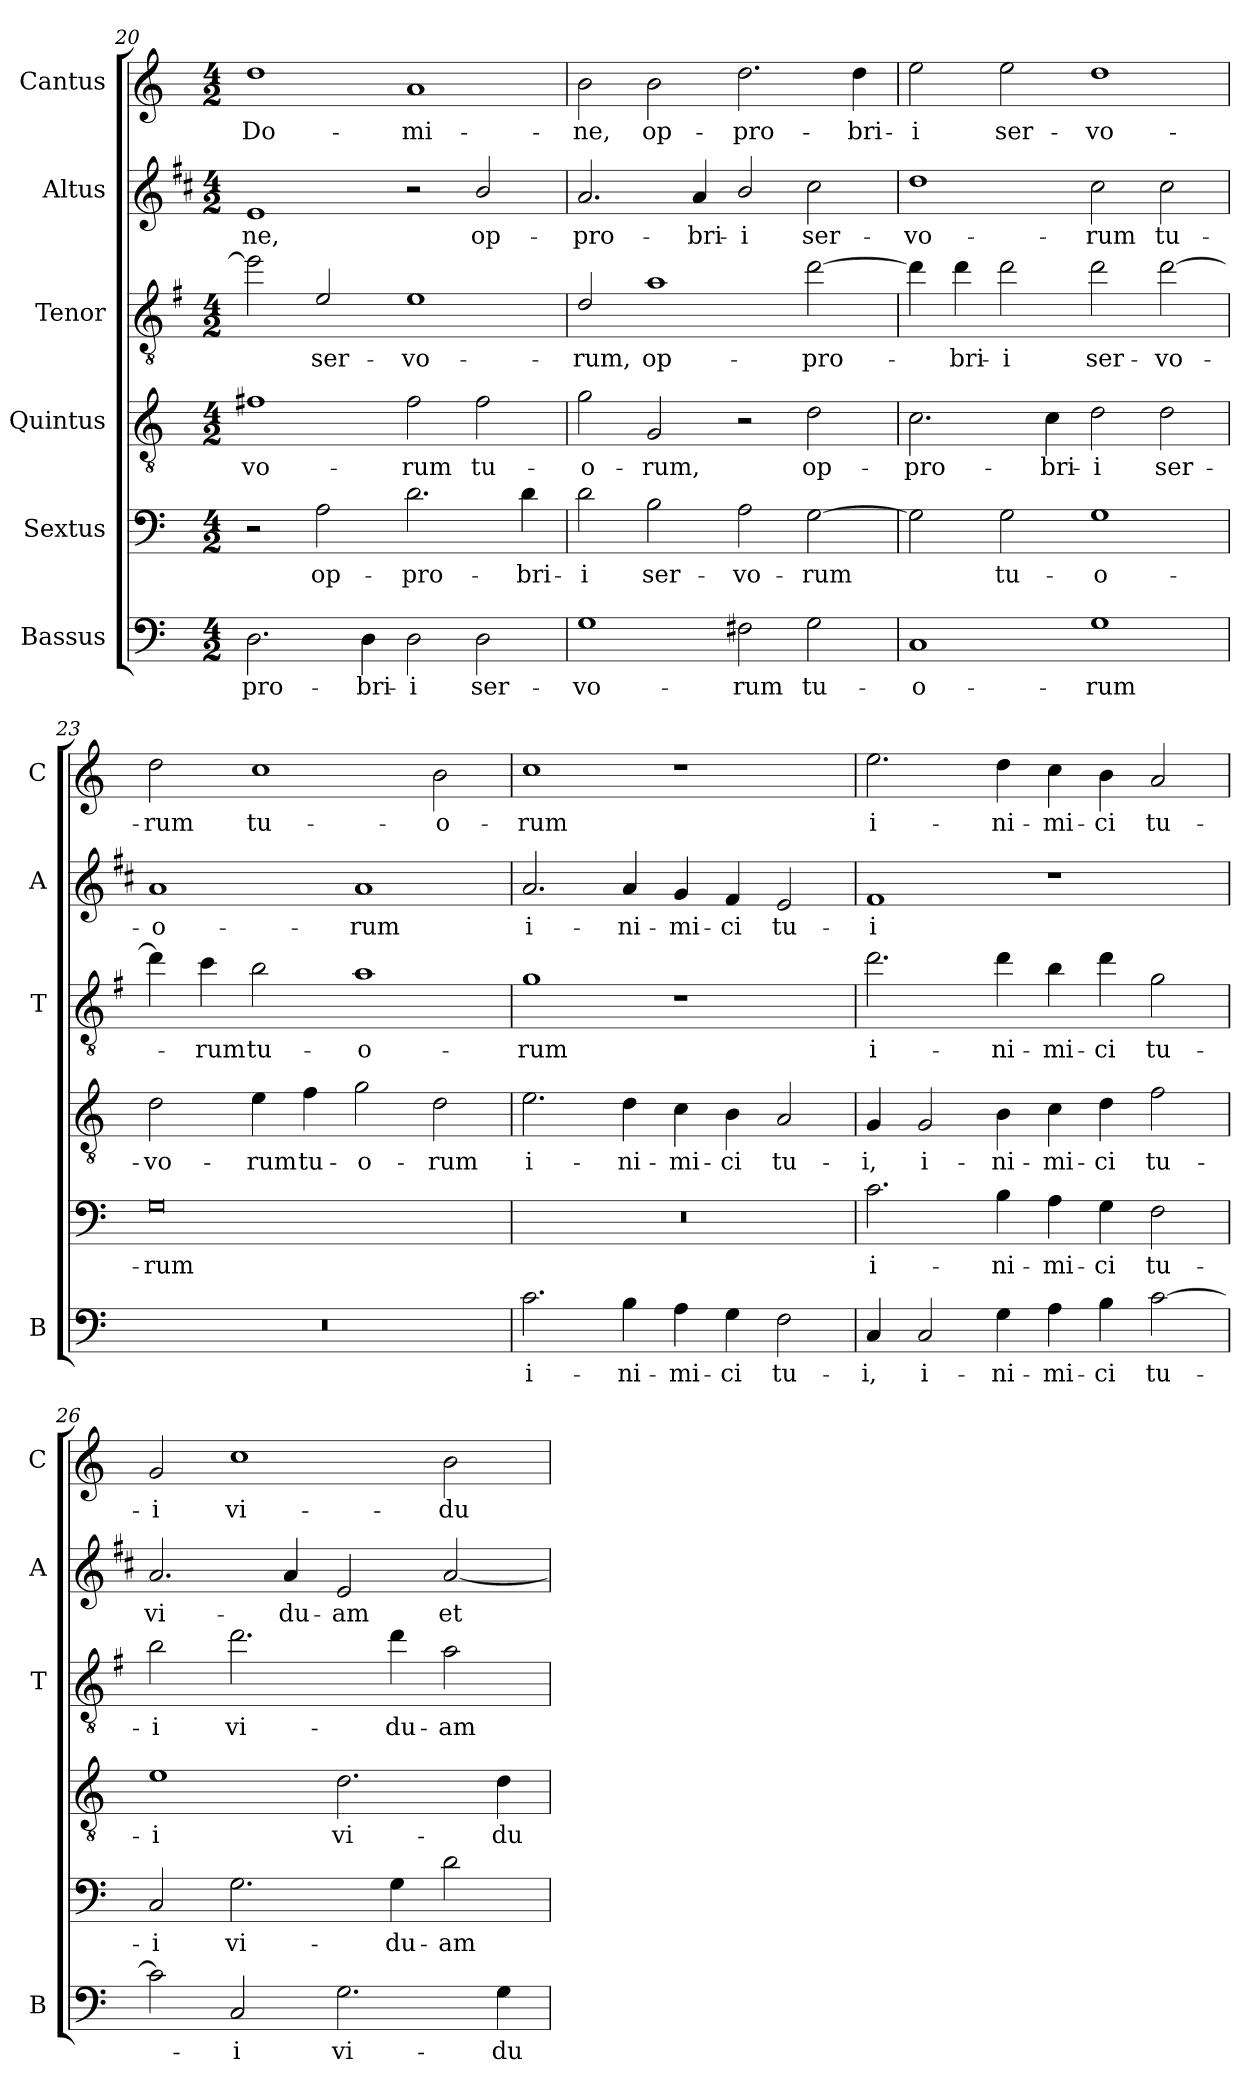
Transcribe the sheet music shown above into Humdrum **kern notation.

**kern	**text	**kern	**text	**kern	**text	**kern	**text	**kern	**text	**kern	**text
*part6	*part6	*part5	*part5	*part4	*part4	*part3	*part3	*part2	*part2	*part1	*part1
*staff6	*staff6	*staff5	*staff5	*staff4	*staff4	*staff3	*staff3	*staff2	*staff2	*staff1	*staff1
*I"Bassus	*	*I"Sextus	*	*I"Quintus	*	*I"Tenor	*	*I"Altus	*	*I"Cantus	*
*I'B	*	*	*	*	*	*I'T	*	*I'A	*	*I'C	*
*clefF4	*	*clefF4	*	*clefGv2	*	*clefGv2	*	*clefG2	*	*clefG2	*
*	*	*	*	*	*	*ITrd4c7	*	*ITrd1c2	*	*	*
*k[]	*	*k[]	*	*k[]	*	*k[]	*	*k[]	*	*k[]	*
*C:	*	*C:	*	*C:	*	*C:	*	*C:	*	*C:	*
*M4/2	*	*M4/2	*	*M4/2	*	*M4/2	*	*M4/2	*	*M4/2	*
=20	=20	=20	=20	=20	=20	=20	=20	=20	=20	=20	=20
!	!LO:LY:b	!	!	!	!LO:LY:b	!	!	!	!LO:LY:b	!	!LO:LY:b
2.D\	-pro-	2r	.	1f#X	-vo-	2a\]	.	1d	-ne,	1dd	Do-
!	!	!	!LO:LY:b	!	!	!	!LO:LY:b	!	!	!	!
.	.	2A\	op-	.	.	2A/	ser-	.	.	.	.
!	!LO:LY:b	!	!	!	!	!	!	!	!	!	!
4D\	-bri-	.	.	.	.	.	.	.	.	.	.
!	!LO:LY:b	!	!LO:LY:b	!	!LO:LY:b	!	!LO:LY:b	!	!	!	!LO:LY:b
2D\	-i	2.d\	-pro-	2f#\	-rum	1A	-vo-	2r	.	1a	-mi-
!	!LO:LY:b	!	!	!	!LO:LY:b	!	!	!	!LO:LY:b	!	!
2D\	ser-	.	.	2f#\	tu-	.	.	2a/	op-	.	.
!	!	!	!LO:LY:b	!	!	!	!	!	!	!	!
.	.	4d\	-bri-	.	.	.	.	.	.	.	.
=21	=21	=21	=21	=21	=21	=21	=21	=21	=21	=21	=21
!	!LO:LY:b	!	!LO:LY:b	!	!LO:LY:b	!	!LO:LY:b	!	!LO:LY:b	!	!LO:LY:b
1G	-vo-	2d\	-i	2g\	-o-	2G/	-rum,	2.g/	-pro-	2b\	-ne,
!	!	!	!LO:LY:b	!	!LO:LY:b	!	!LO:LY:b	!	!	!	!LO:LY:b
.	.	2B\	ser-	2G/	-rum,	1d	op-	.	.	2b\	op-
!	!	!	!	!	!	!	!	!	!LO:LY:b	!	!
.	.	.	.	.	.	.	.	4g/	-bri-	.	.
!	!LO:LY:b	!	!LO:LY:b	!	!	!	!	!	!LO:LY:b	!	!LO:LY:b
2F#X\	-rum	2A\	-vo-	2r	.	.	.	2a/	-i	2.dd\	-pro-
!	!LO:LY:b	!	!LO:LY:b	!	!LO:LY:b	!	!LO:LY:b	!	!LO:LY:b	!	!
2G\	tu-	[2G\	-rum	2d\	op-	[2g\	-pro-	2b\	ser-	.	.
!	!	!	!	!	!	!	!	!	!	!	!LO:LY:b
.	.	.	.	.	.	.	.	.	.	4dd\	-bri-
=22	=22	=22	=22	=22	=22	=22	=22	=22	=22	=22	=22
!	!LO:LY:b	!	!	!	!LO:LY:b	!	!	!	!LO:LY:b	!	!LO:LY:b
1C	-o-	2G\]	.	2.c\	-pro-	4g\]	.	1cc	-vo-	2ee\	-i
!	!	!	!	!	!	!	!LO:LY:b	!	!	!	!
.	.	.	.	.	.	4g\	-bri-	.	.	.	.
!	!	!	!LO:LY:b	!	!	!	!LO:LY:b	!	!	!	!LO:LY:b
.	.	2G\	tu-	.	.	2g\	-i	.	.	2ee\	ser-
!	!	!	!	!	!LO:LY:b	!	!	!	!	!	!
.	.	.	.	4c\	-bri-	.	.	.	.	.	.
!	!LO:LY:b	!	!LO:LY:b	!	!LO:LY:b	!	!LO:LY:b	!	!LO:LY:b	!	!LO:LY:b
1G	-rum	1G	-o-	2d\	-i	2g\	ser-	2b\	-rum	1dd	-vo-
!	!	!	!	!	!LO:LY:b	!	!LO:LY:b	!	!LO:LY:b	!	!
.	.	.	.	2d\	ser-	[2g\	-vo-	2b\	tu-	.	.
=23	=23	=23	=23	=23	=23	=23	=23	=23	=23	=23	=23
!	!	!	!LO:LY:b	!	!LO:LY:b	!	!	!	!LO:LY:b	!	!LO:LY:b
0r	.	0G	-rum	2d\	-vo-	4g\]	.	1g	-o-	2dd\	-rum
!	!	!	!	!	!	!	!LO:LY:b	!	!	!	!
.	.	.	.	.	.	4f\	-rum	.	.	.	.
!	!	!	!	!	!LO:LY:b	!	!LO:LY:b	!	!	!	!LO:LY:b
.	.	.	.	4e\	-rum	2e\	tu-	.	.	1cc	tu-
!	!	!	!	!	!LO:LY:b	!	!	!	!	!	!
.	.	.	.	4f\	tu-	.	.	.	.	.	.
!	!	!	!	!	!LO:LY:b	!	!LO:LY:b	!	!LO:LY:b	!	!
.	.	.	.	2g\	-o-	1d	-o-	1g	-rum	.	.
!	!	!	!	!	!LO:LY:b	!	!	!	!	!	!LO:LY:b
.	.	.	.	2d\	-rum	.	.	.	.	2b\	-o-
!!LO:LB:g=z
=24	=24	=24	=24	=24	=24	=24	=24	=24	=24	=24	=24
!	!LO:LY:b	!	!	!	!LO:LY:b	!	!LO:LY:b	!	!LO:LY:b	!	!LO:LY:b
2.c\	i-	0r	.	2.e\	i-	1c	-rum	2.g/	i-	1cc	-rum
!	!LO:LY:b	!	!	!	!LO:LY:b	!	!	!	!LO:LY:b	!	!
4B\	-ni-	.	.	4d\	-ni-	.	.	4g/	-ni-	.	.
!	!LO:LY:b	!	!	!	!LO:LY:b	!	!	!	!LO:LY:b	!	!
4A\	-mi-	.	.	4c\	-mi-	1r	.	4f/	-mi-	1r	.
!	!LO:LY:b	!	!	!	!LO:LY:b	!	!	!	!LO:LY:b	!	!
4G\	-ci	.	.	4B\	-ci	.	.	4e/	-ci	.	.
!	!LO:LY:b	!	!	!	!LO:LY:b	!	!	!	!LO:LY:b	!	!
2F\	tu-	.	.	2A/	tu-	.	.	2d/	tu-	.	.
=25	=25	=25	=25	=25	=25	=25	=25	=25	=25	=25	=25
!	!LO:LY:b	!	!LO:LY:b	!	!LO:LY:b	!	!LO:LY:b	!	!LO:LY:b	!	!LO:LY:b
4C/	-i,	2.c\	i-	4G/	-i,	2.g\	i-	1e	-i	2.ee\	i-
!	!LO:LY:b	!	!	!	!LO:LY:b	!	!	!	!	!	!
2C/	i-	.	.	2G/	i-	.	.	.	.	.	.
!	!LO:LY:b	!	!LO:LY:b	!	!LO:LY:b	!	!LO:LY:b	!	!	!	!LO:LY:b
4G\	-ni-	4B\	-ni-	4B\	-ni-	4g\	-ni-	.	.	4dd\	-ni-
!	!LO:LY:b	!	!LO:LY:b	!	!LO:LY:b	!	!LO:LY:b	!	!	!	!LO:LY:b
4A\	-mi-	4A\	-mi-	4c\	-mi-	4e\	-mi-	1r	.	4cc\	-mi-
!	!LO:LY:b	!	!LO:LY:b	!	!LO:LY:b	!	!LO:LY:b	!	!	!	!LO:LY:b
4B\	-ci	4G\	-ci	4d\	-ci	4g\	-ci	.	.	4b\	-ci
!	!LO:LY:b	!	!LO:LY:b	!	!LO:LY:b	!	!LO:LY:b	!	!	!	!LO:LY:b
[2c\	tu-	2F\	tu-	2f\	tu-	2c\	tu-	.	.	2a/	tu-
=26	=26	=26	=26	=26	=26	=26	=26	=26	=26	=26	=26
!	!	!	!LO:LY:b	!	!LO:LY:b	!	!LO:LY:b	!	!LO:LY:b	!	!LO:LY:b
2c\]	.	2C/	-i	1e	-i	2e\	-i	2.g/	vi-	2g/	-i
!	!LO:LY:b	!	!LO:LY:b	!	!	!	!LO:LY:b	!	!	!	!LO:LY:b
2C/	-i	2.G\	vi-	.	.	2.g\	vi-	.	.	1cc	vi-
!	!	!	!	!	!	!	!	!	!LO:LY:b	!	!
.	.	.	.	.	.	.	.	4g/	-du-	.	.
!	!LO:LY:b	!	!	!	!LO:LY:b	!	!	!	!LO:LY:b	!	!
2.G\	vi-	.	.	2.d\	vi-	.	.	2d/	-am	.	.
!	!	!	!LO:LY:b	!	!	!	!LO:LY:b	!	!	!	!
.	.	4G\	-du-	.	.	4g\	-du-	.	.	.	.
!	!	!	!LO:LY:b	!	!	!	!LO:LY:b	!	!LO:LY:b	!	!LO:LY:b
.	.	2d\	-am	.	.	2d\	-am	[2g/	et	2b\	-du-
!	!LO:LY:b	!	!	!	!LO:LY:b	!	!	!	!	!	!
4G\	-du-	.	.	4d\	-du-	.	.	.	.	.	.
=	=	=	=	=	=	=	=	=	=	=	=
*-	*-	*-	*-	*-	*-	*-	*-	*-	*-	*-	*-
